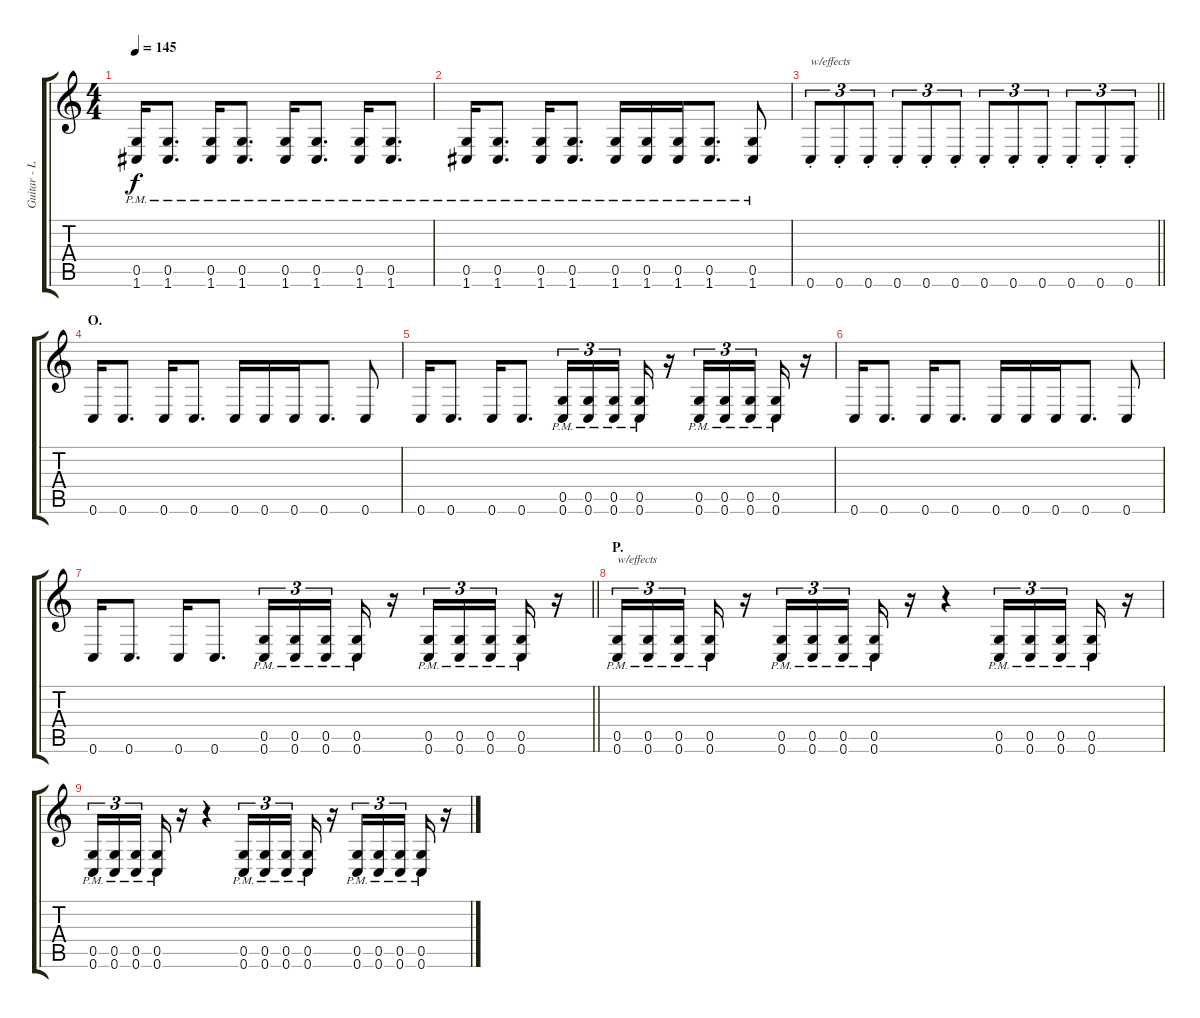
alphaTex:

\track ("Guitar - Left" "Guitar - L") {instrument distortionguitar}
\staff {score tabs}
\tuning (D4 A3 F3 C3 G2 C2) {hide}
\ts (4 4)
\tempo 145
\clef g2
\ks c
(0.5{pm} 1.6{pm}).16{dy f} (0.5{pm} 1.6{pm}).8{d} (0.5{pm} 1.6{pm}).16 (0.5{pm} 1.6{pm}).8{d} (0.5{pm} 1.6{pm}).16 (0.5{pm} 1.6{pm}).8{d} (0.5{pm} 1.6{pm}).16 (0.5{pm} 1.6{pm}).8{d} |
(0.5{pm} 1.6{pm}).16 (0.5{pm} 1.6{pm}).8{d} (0.5{pm} 1.6{pm}).16 (0.5{pm} 1.6{pm}).8{d} (0.5{pm} 1.6{pm}).16 (0.5{pm} 1.6{pm}).16 (0.5{pm} 1.6{pm}).16 (0.5{pm} 1.6{pm}).8{d} (0.5{pm} 1.6{pm}).8 |
\barLineRight lightlight
0.6{st}.8{tu (3 2) txt "w/effects"} 0.6{st}.8{tu (3 2)} 0.6{st}.8{tu (3 2)} 0.6{st}.8{tu (3 2)} 0.6{st}.8{tu (3 2)} 0.6{st}.8{tu (3 2)} 0.6{st}.8{tu (3 2)} 0.6{st}.8{tu (3 2)} 0.6{st}.8{tu (3 2)} 0.6{st}.8{tu (3 2)} 0.6{st}.8{tu (3 2)} 0.6{st}.8{tu (3 2)} |
\section ("" "O.")
0.6.16 0.6.8{d} 0.6.16 0.6.8{d} 0.6.16 0.6.16 0.6.16 0.6.8{d} 0.6.8 |
0.6.16 0.6.8{d} 0.6.16 0.6.8{d} (0.5{pm} 0.6{pm}).16{tu (3 2)} (0.5{pm} 0.6{pm}).16{tu (3 2)} (0.5{pm} 0.6{pm}).16{tu (3 2) beam splitsecondary} (0.5{pm} 0.6{pm}).16 r.16 (0.5{pm} 0.6{pm}).16{tu (3 2)} (0.5{pm} 0.6{pm}).16{tu (3 2)} (0.5{pm} 0.6{pm}).16{tu (3 2) beam splitsecondary} (0.5{pm} 0.6{pm}).16 r.16 |
0.6.16 0.6.8{d} 0.6.16 0.6.8{d} 0.6.16 0.6.16 0.6.16 0.6.8{d} 0.6.8 |
\barLineRight lightlight
0.6.16 0.6.8{d} 0.6.16 0.6.8{d} (0.5{pm} 0.6{pm}).16{tu (3 2)} (0.5{pm} 0.6{pm}).16{tu (3 2)} (0.5{pm} 0.6{pm}).16{tu (3 2) beam splitsecondary} (0.5{pm} 0.6{pm}).16 r.16 (0.5{pm} 0.6{pm}).16{tu (3 2)} (0.5{pm} 0.6{pm}).16{tu (3 2)} (0.5{pm} 0.6{pm}).16{tu (3 2) beam splitsecondary} (0.5{pm} 0.6{pm}).16 r.16 |
\section ("" "P.")
(0.5{pm} 0.6{pm}).16{tu (3 2) txt "w/effects"} (0.5{pm} 0.6{pm}).16{tu (3 2)} (0.5{pm} 0.6{pm}).16{tu (3 2) beam splitsecondary} (0.5{pm} 0.6{pm}).16 r.16 (0.5{pm} 0.6{pm}).16{tu (3 2)} (0.5{pm} 0.6{pm}).16{tu (3 2)} (0.5{pm} 0.6{pm}).16{tu (3 2) beam splitsecondary} (0.5{pm} 0.6{pm}).16 r.16 r.4 (0.5{pm} 0.6{pm}).16{tu (3 2)} (0.5{pm} 0.6{pm}).16{tu (3 2)} (0.5{pm} 0.6{pm}).16{tu (3 2) beam splitsecondary} (0.5{pm} 0.6{pm}).16 r.16 |
(0.5{pm} 0.6{pm}).16{tu (3 2)} (0.5{pm} 0.6{pm}).16{tu (3 2)} (0.5{pm} 0.6{pm}).16{tu (3 2) beam splitsecondary} (0.5{pm} 0.6{pm}).16 r.16 r.4 (0.5{pm} 0.6{pm}).16{tu (3 2)} (0.5{pm} 0.6{pm}).16{tu (3 2)} (0.5{pm} 0.6{pm}).16{tu (3 2) beam splitsecondary} (0.5{pm} 0.6{pm}).16 r.16 (0.5{pm} 0.6{pm}).16{tu (3 2)} (0.5{pm} 0.6{pm}).16{tu (3 2)} (0.5{pm} 0.6{pm}).16{tu (3 2) beam splitsecondary} (0.5{pm} 0.6{pm}).16 r.16
